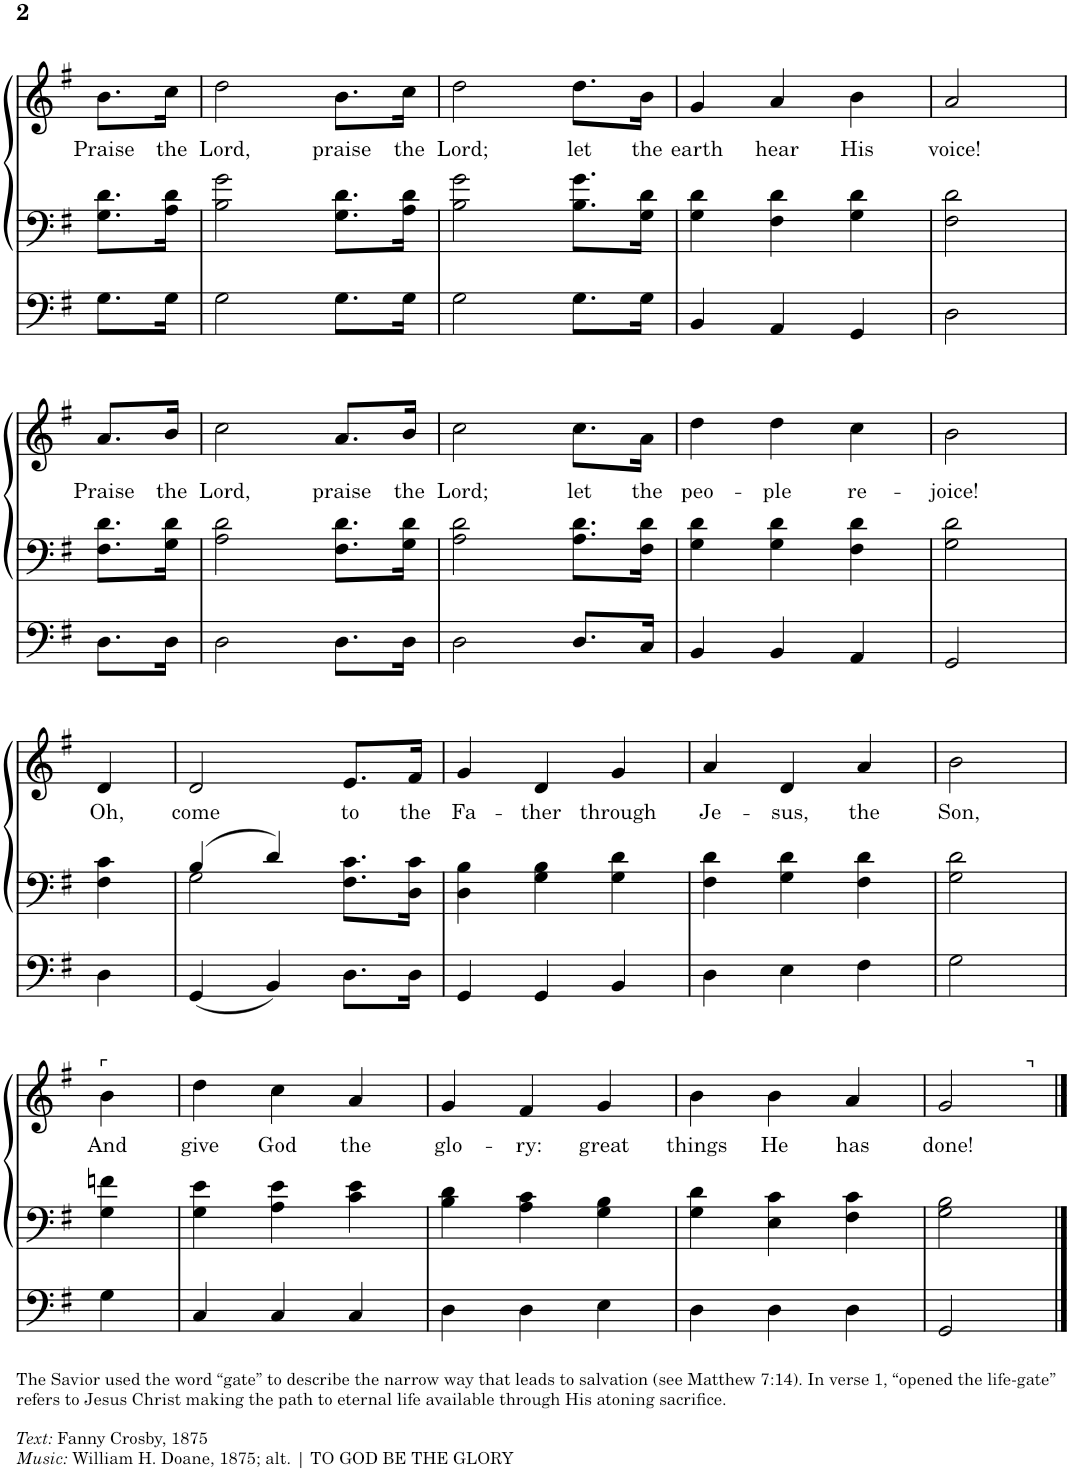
**kern	**kern	**kern	**text
*part1	*part1	*part1	*part1
*staff3	*staff2	*staff1	*staff1
*I"Organ	*	*	*
*I'Org.	*	*	*
!!LO:PB:g=z
*clefF4	*clefF4	*clefG2	*
*k[f#]	*k[f#]	*k[f#]	*
*M3/4	*M3/4	*M3/4	*
=21	=21	=21	=21
!	!	!	!LO:LY:b
8.G\L	8.G\ 8.d\L	8.b\L	Praise
!	!	!	!LO:LY:b
16G\Jk	16A\ 16d\Jk	16cc\Jk	the
=22	=22	=22	=22
!	!	!	!LO:LY:b
2G\	2B\ 2g\	2dd\	Lord,
!	!	!	!LO:LY:b
8.G\L	8.G\ 8.d\L	8.b\L	praise
!	!	!	!LO:LY:b
16G\Jk	16A\ 16d\Jk	16cc\Jk	the
=23	=23	=23	=23
!	!	!	!LO:LY:b
2G\	2B\ 2g\	2dd\	Lord;
!	!	!	!LO:LY:b
8.G\L	8.B\ 8.g\L	8.dd\L	let
!	!	!	!LO:LY:b
16G\Jk	16G\ 16d\Jk	16b\Jk	the
=24	=24	=24	=24
!	!	!	!LO:LY:b
4BB/	4G\ 4d\	4g/	earth
!	!	!	!LO:LY:b
4AA/	4F#\ 4d\	4a/	hear
!	!	!	!LO:LY:b
4GG/	4G\ 4d\	4b\	His
=25	=25	=25	=25
!	!	!	!LO:LY:b
2D\	2F#\ 2d\	2a/	voice!
!!LO:LB:g=z
=26	=26	=26	=26
!	!	!	!LO:LY:b
8.D\L	8.F#\ 8.d\L	8.a/L	Praise
!	!	!	!LO:LY:b
16D\Jk	16G\ 16d\Jk	16b/Jk	the
=27	=27	=27	=27
!	!	!	!LO:LY:b
2D\	2A\ 2d\	2cc\	Lord,
!	!	!	!LO:LY:b
8.D\L	8.F#\ 8.d\L	8.a/L	praise
!	!	!	!LO:LY:b
16D\Jk	16G\ 16d\Jk	16b/Jk	the
=28	=28	=28	=28
!	!	!	!LO:LY:b
2D\	2A\ 2d\	2cc\	Lord;
!	!	!	!LO:LY:b
8.D/L	8.A\ 8.d\L	8.cc\L	let
!	!	!	!LO:LY:b
16C/Jk	16F#\ 16d\Jk	16a\Jk	the
=29	=29	=29	=29
!	!	!	!LO:LY:b
4BB/	4G\ 4d\	4dd\	peo-
!	!	!	!LO:LY:b
4BB/	4G\ 4d\	4dd\	-ple
!	!	!	!LO:LY:b
4AA/	4F#\ 4d\	4cc\	re-
=30	=30	=30	=30
!	!	!	!LO:LY:b
2GG/	2G\ 2d\	2b\	-joice!
!!LO:LB:g=z
=31	=31	=31	=31
!	!	!	!LO:LY:b
4D\	4F#\ 4c\	4d/	Oh,
=32	=32	=32	=32
*	*^	*	*
!	!	!	!	!LO:LY:b
4GG/	4B/	2G\	2d/	come
4BB/	4d/	.	.	.
!	!	!	!	!LO:LY:b
8.D\L	8.F#\ 8.c\L	4ryy	8.e/L	to
!	!	!	!	!LO:LY:b
16D\Jk	16D\ 16c\Jk	.	16f#/Jk	the
*	*v	*v	*	*
=33	=33	=33	=33
!	!	!	!LO:LY:b
4GG/	4D\ 4B\	4g/	Fa-
!	!	!	!LO:LY:b
4GG/	4G\ 4B\	4d/	-ther
!	!	!	!LO:LY:b
4BB/	4G\ 4d\	4g/	through
=34	=34	=34	=34
!	!	!	!LO:LY:b
4D\	4F#\ 4d\	4a/	Je-
!	!	!	!LO:LY:b
4E\	4G\ 4d\	4d/	-sus,
!	!	!	!LO:LY:b
4F#\	4F#\ 4d\	4a/	the
=35	=35	=35	=35
!	!	!	!LO:LY:b
2G\	2G\ 2d\	2b\	Son,
!!LO:LB:g=z
=36	=36	=36	=36
!	!	!LO:TX:a:t=⌜	!
!	!	!	!LO:LY:b
4G\	4G\ 4fn\	4b\	And
=37	=37	=37	=37
!	!	!	!LO:LY:b
4C/	4G\ 4e\	4dd\	give
!	!	!	!LO:LY:b
4C/	4A\ 4e\	4cc\	God
!	!	!	!LO:LY:b
4C/	4c\ 4e\	4a/	the
=38	=38	=38	=38
!	!	!	!LO:LY:b
4D\	4B\ 4d\	4g/	glo-
!	!	!	!LO:LY:b
4D\	4A\ 4c\	4f#/	-ry:
!	!	!	!LO:LY:b
4E\	4G\ 4B\	4g/	great
=39	=39	=39	=39
!	!	!	!LO:LY:b
4D\	4G\ 4d\	4b\	things
!	!	!	!LO:LY:b
4D\	4E\ 4c\	4b\	He
!	!	!	!LO:LY:b
4D\	4F#\ 4c\	4a/	has
=40	=40	=40	=40
!	!	!	!LO:LY:b
*	*	*^	*
2GG/	2G\ 2B\	2g/	4.ryy	done!
!	!	!	!LO:TX:a:t=⌝	!
.	.	.	8ryy	.
*	*	*v	*v	*
==	==	==	==
*-	*-	*-	*-
